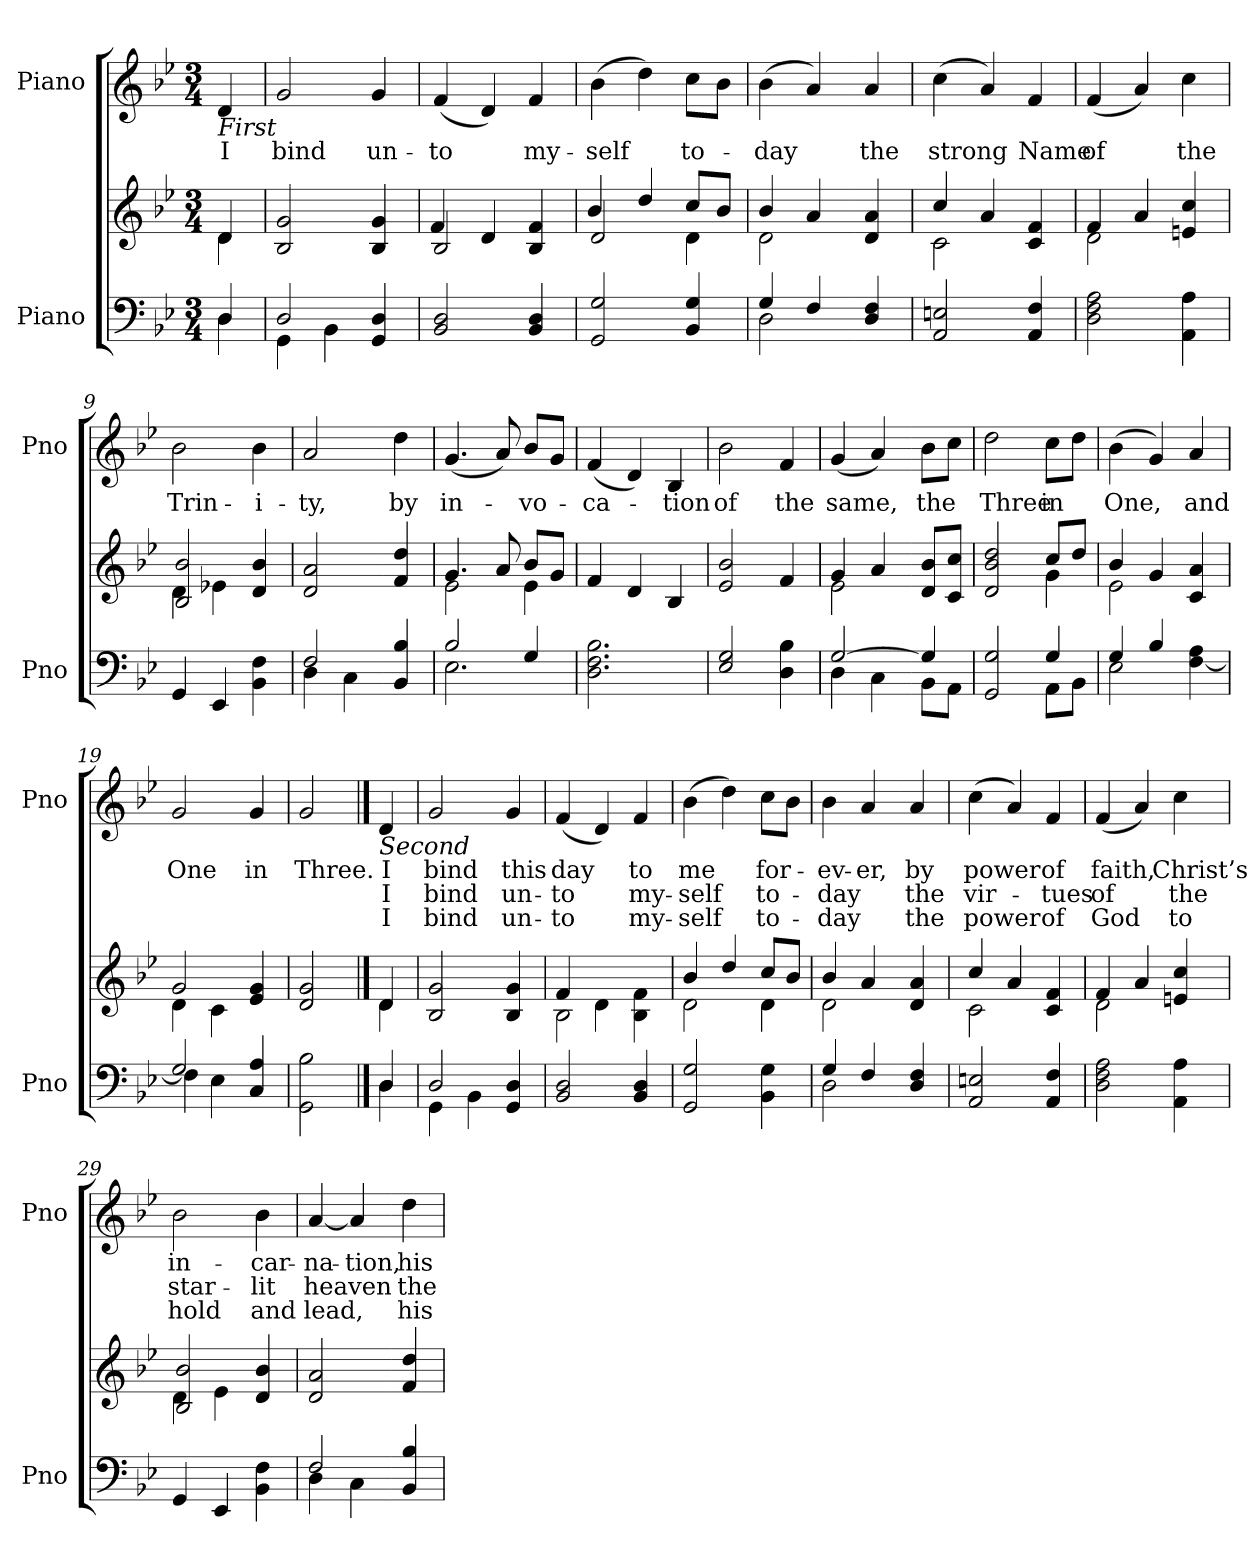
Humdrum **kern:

**kern	**kern	**kern	**text	**text	**text
*part2	*part2	*part1	*part1	*part1	*part1
*staff3	*staff2	*staff1	*staff1	*staff1	*staff1
*I"Piano	*	*I"Piano	*	*	*
*I'Pno	*	*I'Pno	*	*	*
*clefF4	*clefG2	*clefG2	*	*	*
*k[b-e-]	*k[b-e-]	*k[b-e-]	*	*	*
*M3/4	*M3/4	*M3/4	*	*	*
=1	=1	=1	=1	=1	=1
*^	*^	*	*	*	*
*	*^	*	*	*	*	*	*
!	!	!	!	!	!LO:TX:b:i:t=First	!	!	!
!	!	!	!	!	!	!LO:LY:b	!	!
4ryy	4D\	4D/	4d/	4d\	4d/	I	.	.
=2	=2	=2	=2	=2	=2	=2	=2	=2
!	!	!	!	!	!	!LO:LY:b	!	!
2.ryy	4GG\	2D/	2.ryy	2B-/ 2g/	2g/	bind	.	.
.	4BB-\	.	.	.	.	.	.	.
!	!	!	!	!	!	!LO:LY:b	!	!
.	4ryy	4GG/ 4D/	.	4B-/ 4g/	4g/	un-	.	.
=3	=3	=3	=3	=3	=3	=3	=3	=3
!	!	!	!	!	!	!LO:LY:b	!	!
*	*v	*v	*	*	*	*	*	*
2.ryy	2BB-/ 2D/	2B-/	4f/	(<4f/	-to	.	.
.	.	.	4d/	4d/)	.	.	.
!	!	!	!	!	!LO:LY:b	!	!
.	4BB-/ 4D/	4ryy	4B-/ 4f/	4f/	my-	.	.
=4	=4	=4	=4	=4	=4	=4	=4
!	!	!	!	!	!LO:LY:b	!	!
2.ryy	2GG/ 2G/	2d/	4b-/	(>4b-\	-self	.	.
.	.	.	4dd/	4dd\)	.	.	.
!	!	!	!	!	!LO:LY:b	!	!
.	4BB-/ 4G/	4d\	8cc/L	8cc\L	to-	.	.
.	.	.	8b-/J	8b-\J	.	.	.
=5	=5	=5	=5	=5	=5	=5	=5
!	!	!	!	!	!LO:LY:b	!	!
4G/	2D\	2d\	4b-/	(>4b-\	-day	.	.
4F/	.	.	4a/	4a/)	.	.	.
*v	*v	*	*	*	*	*	*
!!LO:LB:g=z
=6-	=6-	=6-	=6-	=6-	=6-	=6-
!	!	!	!	!LO:LY:b	!	!
*	*v	*v	*	*	*	*
4D/ 4F/	4d/ 4a/	4a/	the	.	.
=7	=7	=7	=7	=7	=7
*	*^	*	*	*	*
!	!	!	!	!LO:LY:b	!	!
2AA/ 2En/	2c\	4cc/	(>4cc\	strong	.	.
.	.	4a/	4a/)	.	.	.
!	!	!	!	!LO:LY:b	!	!
4AA/ 4F/	4ryy	4c/ 4f/	4f/	Name	.	.
=8	=8	=8	=8	=8	=8	=8
!	!	!	!	!LO:LY:b	!	!
2D\ 2F\ 2A\	2d\	4f/	(<4f/	of	.	.
.	.	4a/	4a/)	.	.	.
!	!	!	!	!LO:LY:b	!	!
4AA\ 4A\	4ryy	4en/ 4cc/	4cc\	the	.	.
=9	=9	=9	=9	=9	=9	=9
!	!	!	!	!LO:LY:b	!	!
4GG/	4d\	2B-/ 2b-/	2b-\	Trin-	.	.
4EE-/	4e-X\	.	.	.	.	.
!	!	!	!	!LO:LY:b	!	!
4BB-\ 4F\	4ryy	4d/ 4b-/	4b-\	-i-	.	.
=10	=10	=10	=10	=10	=10	=10
*^	*	*	*	*	*	*
!	!	!	!	!	!LO:LY:b	!	!
*	*	*v	*v	*	*	*	*
2F/	4D\	2d/ 2a/	2a/	-ty,	.	.
.	4C\	.	.	.	.	.
!!LO:LB:g=z
=11-	=11-	=11-	=11-	=11-	=11-	=11-
!	!	!	!	!LO:LY:b	!	!
*v	*v	*	*	*	*	*
4BB-/ 4B-/	4f/ 4dd/	4dd\	by	.	.
=12	=12	=12	=12	=12	=12
*^	*^	*	*	*	*
!	!	!	!	!	!LO:LY:b	!	!
2B-/	2.E-\	2e-\	4.g/	(<4.g/	in-	.	.
.	.	.	8a/	8a/)	.	.	.
!	!	!	!	!	!LO:LY:b	!	!
4G/	.	4e-\	8b-/L	8b-/L	-vo-	.	.
.	.	.	8g/J	8g/J	.	.	.
*v	*v	*	*	*	*	*	*
=13	=13	=13	=13	=13	=13	=13
!	!	!	!	!LO:LY:b	!	!
2.D\ 2.F\ 2.B-\	2.ryy	4f/	(<4f/	-ca-	.	.
.	.	4d/	4d/)	.	.	.
!	!	!	!	!LO:LY:b	!	!
.	.	4B-/	4B-/	-tion	.	.
=14	=14	=14	=14	=14	=14	=14
*^	*	*	*	*	*	*
!	!	!	!	!	!LO:LY:b	!	!
2E-/ 2G/	2ryy	2.ryy	2e-/ 2b-/	2b-\	of	.	.
!	!	!	!	!	!LO:LY:b	!	!
4ryy	4D\ 4B-\	.	4f/	4f/	the	.	.
=15	=15	=15	=15	=15	=15	=15	=15
!	!	!	!	!	!LO:LY:b	!	!
[2G/	4D\	2e-\	4g/	(<4g/	same,	.	.
.	4C\	.	4a/	4a/)	.	.	.
!!LO:LB:g=z
=16-	=16-	=16-	=16-	=16-	=16-	=16-	=16-
!	!	!	!	!	!LO:LY:b	!	!
*	*	*v	*v	*	*	*	*
4G/]	8BB-\L	8d/ 8b-/L	8b-\L	the	.	.
.	8AA\J	8c/ 8cc/J	8cc\J	.	.	.
=17	=17	=17	=17	=17	=17	=17
*	*	*^	*	*	*	*
!	!	!	!	!	!LO:LY:b	!	!
2GG/ 2G/	2ryy	2ryy	2d/ 2b-/ 2dd/	2dd\	Three	.	.
!	!	!	!	!	!LO:LY:b	!	!
4G/	8AA\L	4g\	8cc/L	8cc\L	in	.	.
.	8BB-\J	.	8dd/J	8dd\J	.	.	.
=18	=18	=18	=18	=18	=18	=18	=18
!	!	!	!	!	!LO:LY:b	!	!
4G/	2E-\	2e-\	4b-/	(>4b-\	One,	.	.
4B-/	.	.	4g/	4g/)	.	.	.
!	!	!	!	!	!LO:LY:b	!	!
4ryy	[4F\ 4A\	4ryy	4c/ 4a/	4a/	and	.	.
=19	=19	=19	=19	=19	=19	=19	=19
!	!	!	!	!	!LO:LY:b	!	!
2G/	4F\]	4d\	2g/	2g/	One	.	.
.	4E-\	4c\	.	.	.	.	.
!	!	!	!	!	!LO:LY:b	!	!
4C/ 4A/	4ryy	4ryy	4e-/ 4g/	4g/	in	.	.
=20	=20	=20	=20	=20	=20	=20	=20
!	!	!	!	!	!LO:LY:b	!	!
*v	*v	*	*	*	*	*	*
2GG\ 2B-\	2ryy	2d/ 2g/	2g/	Three.	.	.
!!LO:LB:g=z
==21	==21	==21	==21	==21	==21	==21
*^	*	*	*	*	*	*
!	!	!	!	!LO:TX:b:i:t=Second	!	!	!
!	!	!	!	!	!LO:LY:b	!LO:LY:b	!LO:LY:b
4D/	4D\	4d/	4d\	4d/	I	I	I
=22	=22	=22	=22	=22	=22	=22	=22
!	!	!	!	!	!LO:LY:b	!LO:LY:b	!LO:LY:b
2D/	4GG\	2.ryy	2B-/ 2g/	2g/	bind	bind	bind
.	4BB-\	.	.	.	.	.	.
!	!	!	!	!	!LO:LY:b	!LO:LY:b	!LO:LY:b
4GG/ 4D/	4ryy	.	4B-/ 4g/	4g/	this	un-	un-
=23	=23	=23	=23	=23	=23	=23	=23
!	!	!	!	!	!LO:LY:b	!LO:LY:b	!LO:LY:b
*v	*v	*	*	*	*	*	*
2BB-/ 2D/	2B-\	4f/	(<4f/	day	-to	-to
.	.	4d\	4d/)	.	.	.
!	!	!	!	!LO:LY:b	!LO:LY:b	!LO:LY:b
4BB-/ 4D/	4ryy	4B-\ 4f\	4f/	to	my-	my-
=24	=24	=24	=24	=24	=24	=24
!	!	!	!	!LO:LY:b	!LO:LY:b	!LO:LY:b
2GG/ 2G/	2d\	4b-/	(>4b-\	me	-self	-self
.	.	4dd/	4dd\)	.	.	.
!	!	!	!	!LO:LY:b	!LO:LY:b	!LO:LY:b
4BB-\ 4G\	4d\	8cc/L	8cc\L	for-	to-	to-
.	.	8b-/J	8b-\J	.	.	.
=25	=25	=25	=25	=25	=25	=25
*^	*	*	*	*	*	*
!	!	!	!	!	!LO:LY:b	!LO:LY:b	!LO:LY:b
4G/	2D\	2d\	4b-/	4b-\	-ev-	-day	-day
!	!	!	!	!	!LO:LY:b	!	!
4F/	.	.	4a/	4a/	-er,	.	.
*v	*v	*	*	*	*	*	*
!!LO:LB:g=z
=26-	=26-	=26-	=26-	=26-	=26-	=26-
!	!	!	!	!LO:LY:b	!LO:LY:b	!LO:LY:b
*	*v	*v	*	*	*	*
4D/ 4F/	4d/ 4a/	4a/	by	the	the
=27	=27	=27	=27	=27	=27
*	*^	*	*	*	*
!	!	!	!	!LO:LY:b	!LO:LY:b	!LO:LY:b
2AA/ 2En/	2c\	4cc/	(>4cc\	power	vir-	power
.	.	4a/	4a/)	.	.	.
!	!	!	!	!LO:LY:b	!LO:LY:b	!LO:LY:b
4AA/ 4F/	4ryy	4c/ 4f/	4f/	of	-tues	of
=28	=28	=28	=28	=28	=28	=28
!	!	!	!	!LO:LY:b	!LO:LY:b	!LO:LY:b
2D\ 2F\ 2A\	2d\	4f/	(<4f/	faith,	of	God
.	.	4a/	4a/)	.	.	.
!	!	!	!	!LO:LY:b	!LO:LY:b	!LO:LY:b
4AA\ 4A\	4ryy	4en/ 4cc/	4cc\	Christ’s	the	to
=29	=29	=29	=29	=29	=29	=29
!	!	!	!	!LO:LY:b	!LO:LY:b	!LO:LY:b
4GG/	4d\	2B-/ 2b-/	2b-\	in-	star--	hold
4EE-/	4e-\	.	.	.	.	.
!	!	!	!	!LO:LY:b	!LO:LY:b	!LO:LY:b
4BB-\ 4F\	4ryy	4d/ 4b-/	4b-\	-car-	-lit	and
=30	=30	=30	=30	=30	=30	=30
*^	*	*	*	*	*	*
!	!	!	!	!	!LO:LY:b	!LO:LY:b	!LO:LY:b
*	*	*v	*v	*	*	*	*
2F/	4D\	2d/ 2a/	[4a/	-na-	heaven	lead,
!	!	!	!	!LO:LY:b	!	!
.	4C\	.	4a/]	-tion,	.	.
!!LO:LB:g=z
=31-	=31-	=31-	=31-	=31-	=31-	=31-
!	!	!	!	!LO:LY:b	!LO:LY:b	!LO:LY:b
*v	*v	*	*	*	*	*
4BB-/ 4B-/	4f/ 4dd/	4dd\	his	the	his
=	=	=	=	=	=
*-	*-	*-	*-	*-	*-
